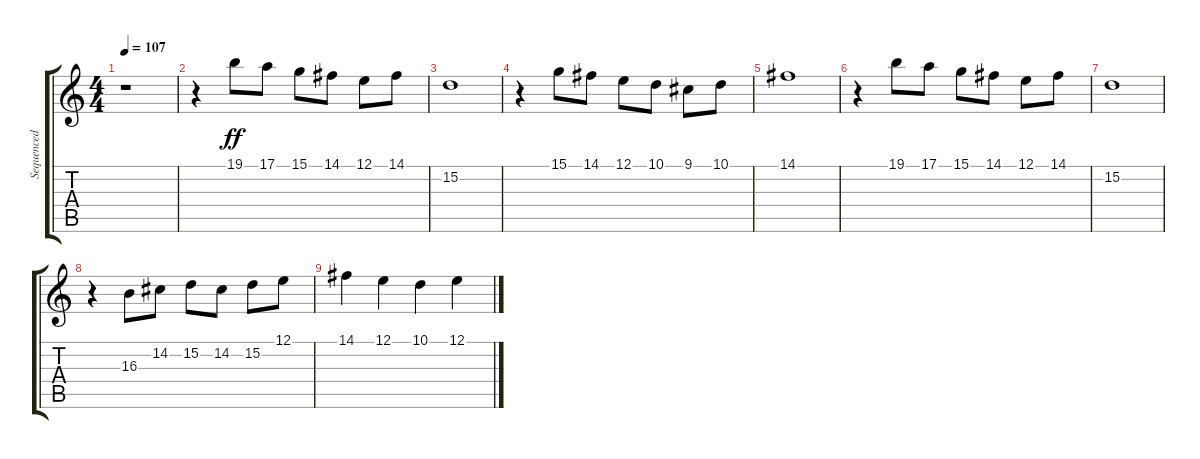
\track ("Sequenced by Daniel Lippert" "Sequenced ") {instrument stringensemble1}
\staff {score tabs}
\tuning (E4 B3 G3 D3 A2 E2) {hide}
\ts (4 4)
\tempo 107
\clef g2
\ks c
r.1{dy ff} |
r.4 19.1.8 17.1.8 15.1.8 14.1.8 12.1.8 14.1.8 |
15.2.1 |
r.4 15.1.8 14.1.8 12.1.8 10.1.8 9.1.8 10.1.8 |
14.1.1 |
r.4 19.1.8 17.1.8 15.1.8 14.1.8 12.1.8 14.1.8 |
15.2.1 |
r.4 16.3.8 14.2.8 15.2.8 14.2.8 15.2.8 12.1.8 |
14.1.4 12.1.4 10.1.4 12.1.4
